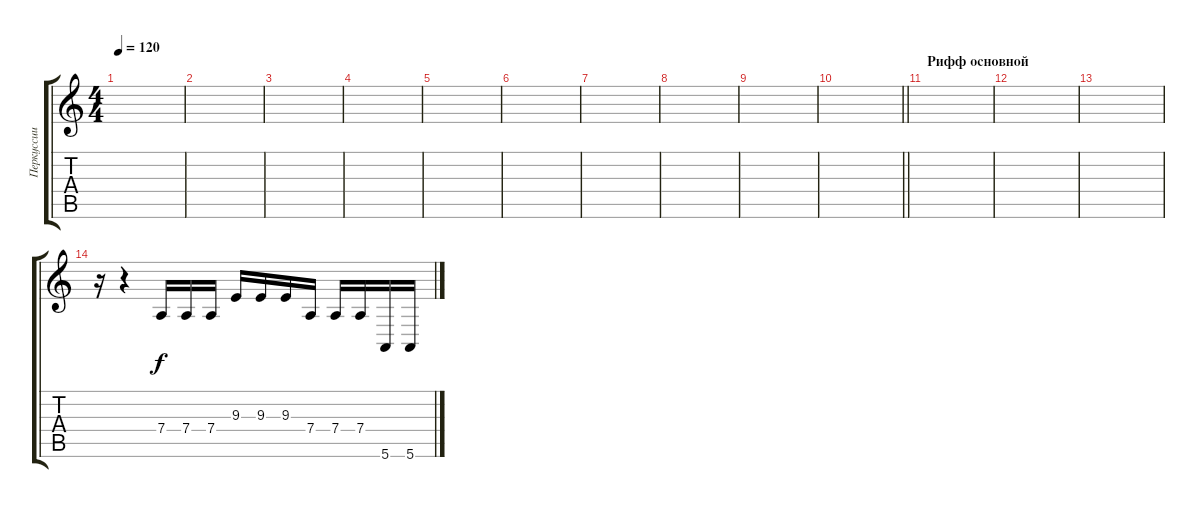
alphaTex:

\track ("Перкуссии" "Перкуссии") {instrument celesta}
\staff {score tabs}
\tuning (E4 B3 G3 D3 A2 E2) {hide}
\ts (4 4)
\tempo 120
\clef g2
\ks c
|
|
|
|
|
|
|
|
|
\barLineRight lightlight
|
\section ("" "Рифф основной")
|
|
|
r.16 r.4 7.4.16 7.4.16 7.4.16 9.3.16 9.3.16 9.3.16 7.4.16 7.4.16 7.4.16 5.6.16 5.6.16
